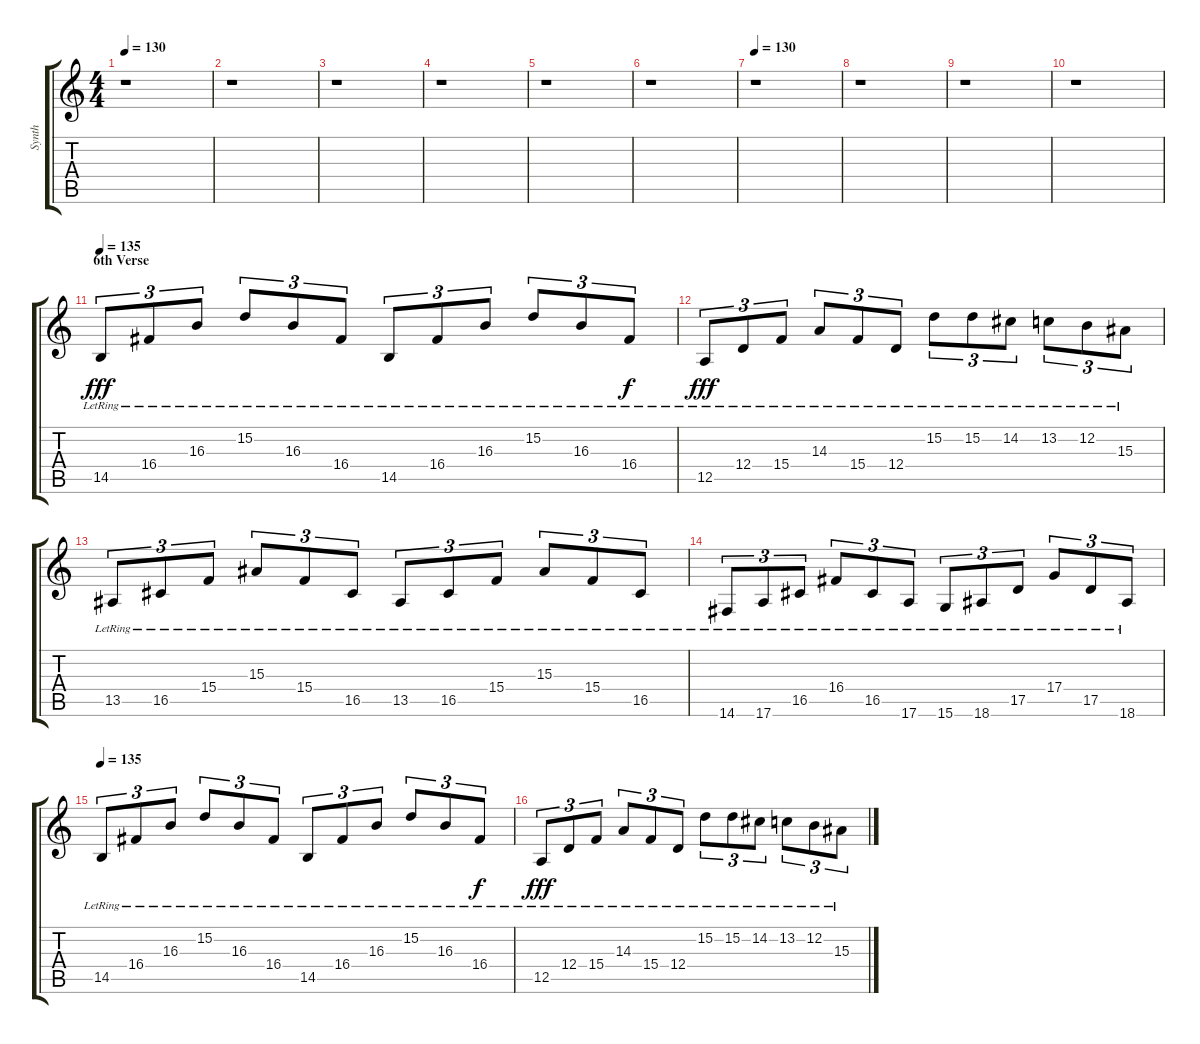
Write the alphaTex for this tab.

\track ("Synth" "Synth") {instrument pad5bowed}
\staff {score tabs}
\tuning (E4 B3 G3 D3 A2 E2) {hide}
\ts (4 4)
\tempo 130
\clef g2
\ks c
r.1{dy f} |
r.1 |
r.1 |
r.1 |
r.1 |
r.1 |
\tempo 130
r.1 |
r.1 |
r.1 |
r.1 |
\section ("" "6th Verse")
\tempo 135
14.5{lr}.8{tu (3 2) dy fff volume 16 instrument electricgrandpiano} 16.4{lr}.8{tu (3 2)} 16.3{lr}.8{tu (3 2)} 15.2{lr}.8{tu (3 2)} 16.3{lr}.8{tu (3 2)} 16.4{lr}.8{tu (3 2)} 14.5{lr}.8{tu (3 2)} 16.4{lr}.8{tu (3 2)} 16.3{lr}.8{tu (3 2)} 15.2{lr}.8{tu (3 2)} 16.3{lr}.8{tu (3 2)} 16.4{lr}.8{tu (3 2) dy f} |
12.5{lr}.8{tu (3 2) dy fff} 12.4{lr}.8{tu (3 2)} 15.4{lr}.8{tu (3 2)} 14.3{lr}.8{tu (3 2)} 15.4{lr}.8{tu (3 2)} 12.4{lr}.8{tu (3 2)} 15.2{lr}.8{tu (3 2)} 15.2{lr}.8{tu (3 2)} 14.2{lr}.8{tu (3 2)} 13.2{lr}.8{tu (3 2)} 12.2{lr}.8{tu (3 2)} 15.3{lr}.8{tu (3 2)} |
13.5{lr}.8{tu (3 2)} 16.5{lr}.8{tu (3 2)} 15.4{lr}.8{tu (3 2)} 15.3{lr}.8{tu (3 2)} 15.4{lr}.8{tu (3 2)} 16.5{lr}.8{tu (3 2)} 13.5{lr}.8{tu (3 2)} 16.5{lr}.8{tu (3 2)} 15.4{lr}.8{tu (3 2)} 15.3{lr}.8{tu (3 2)} 15.4{lr}.8{tu (3 2)} 16.5{lr}.8{tu (3 2)} |
14.6{lr}.8{tu (3 2)} 17.6{lr}.8{tu (3 2)} 16.5{lr}.8{tu (3 2)} 16.4{lr}.8{tu (3 2)} 16.5{lr}.8{tu (3 2)} 17.6{lr}.8{tu (3 2)} 15.6{lr}.8{tu (3 2)} 18.6{lr}.8{tu (3 2)} 17.5{lr}.8{tu (3 2)} 17.4{lr}.8{tu (3 2)} 17.5{lr}.8{tu (3 2)} 18.6{lr}.8{tu (3 2)} |
\tempo 135
14.5{lr}.8{tu (3 2) volume 16 instrument electricgrandpiano} 16.4{lr}.8{tu (3 2)} 16.3{lr}.8{tu (3 2)} 15.2{lr}.8{tu (3 2)} 16.3{lr}.8{tu (3 2)} 16.4{lr}.8{tu (3 2)} 14.5{lr}.8{tu (3 2)} 16.4{lr}.8{tu (3 2)} 16.3{lr}.8{tu (3 2)} 15.2{lr}.8{tu (3 2)} 16.3{lr}.8{tu (3 2)} 16.4{lr}.8{tu (3 2) dy f} |
12.5{lr}.8{tu (3 2) dy fff} 12.4{lr}.8{tu (3 2)} 15.4{lr}.8{tu (3 2)} 14.3{lr}.8{tu (3 2)} 15.4{lr}.8{tu (3 2)} 12.4{lr}.8{tu (3 2)} 15.2{lr}.8{tu (3 2)} 15.2{lr}.8{tu (3 2)} 14.2{lr}.8{tu (3 2)} 13.2{lr}.8{tu (3 2)} 12.2{lr}.8{tu (3 2)} 15.3{lr}.8{tu (3 2)}
